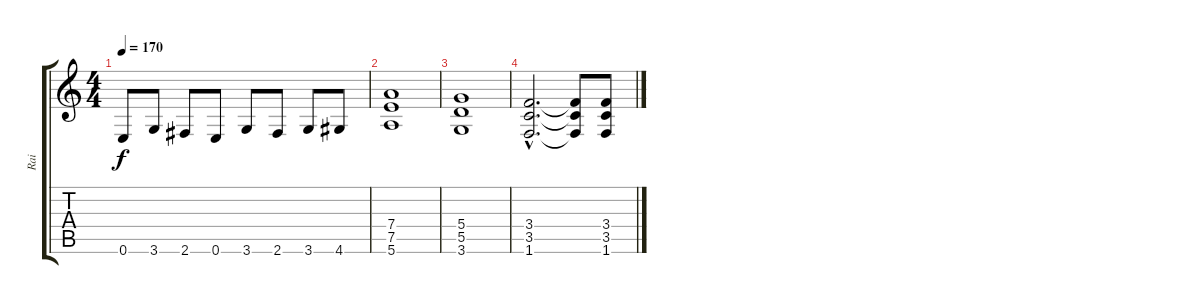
\track ("Rai" "Rai") {instrument distortionguitar}
\staff {score tabs}
\tuning (E4 B3 G3 D3 A2 E2) {hide}
\ts (4 4)
\tempo 170
\clef g2
\ks c
0.6.8{dy f} 3.6.8 2.6.8 0.6.8 3.6.8 2.6.8 3.6.8 4.6.8 |
(7.4 7.5 5.6).1 |
(5.4 5.5 3.6).1 |
(3.4{hac} 3.5{hac} 1.6{hac}).2{d} (3.4{t} 3.5{t} 1.6{t}).8 (3.4 3.5 1.6).8
